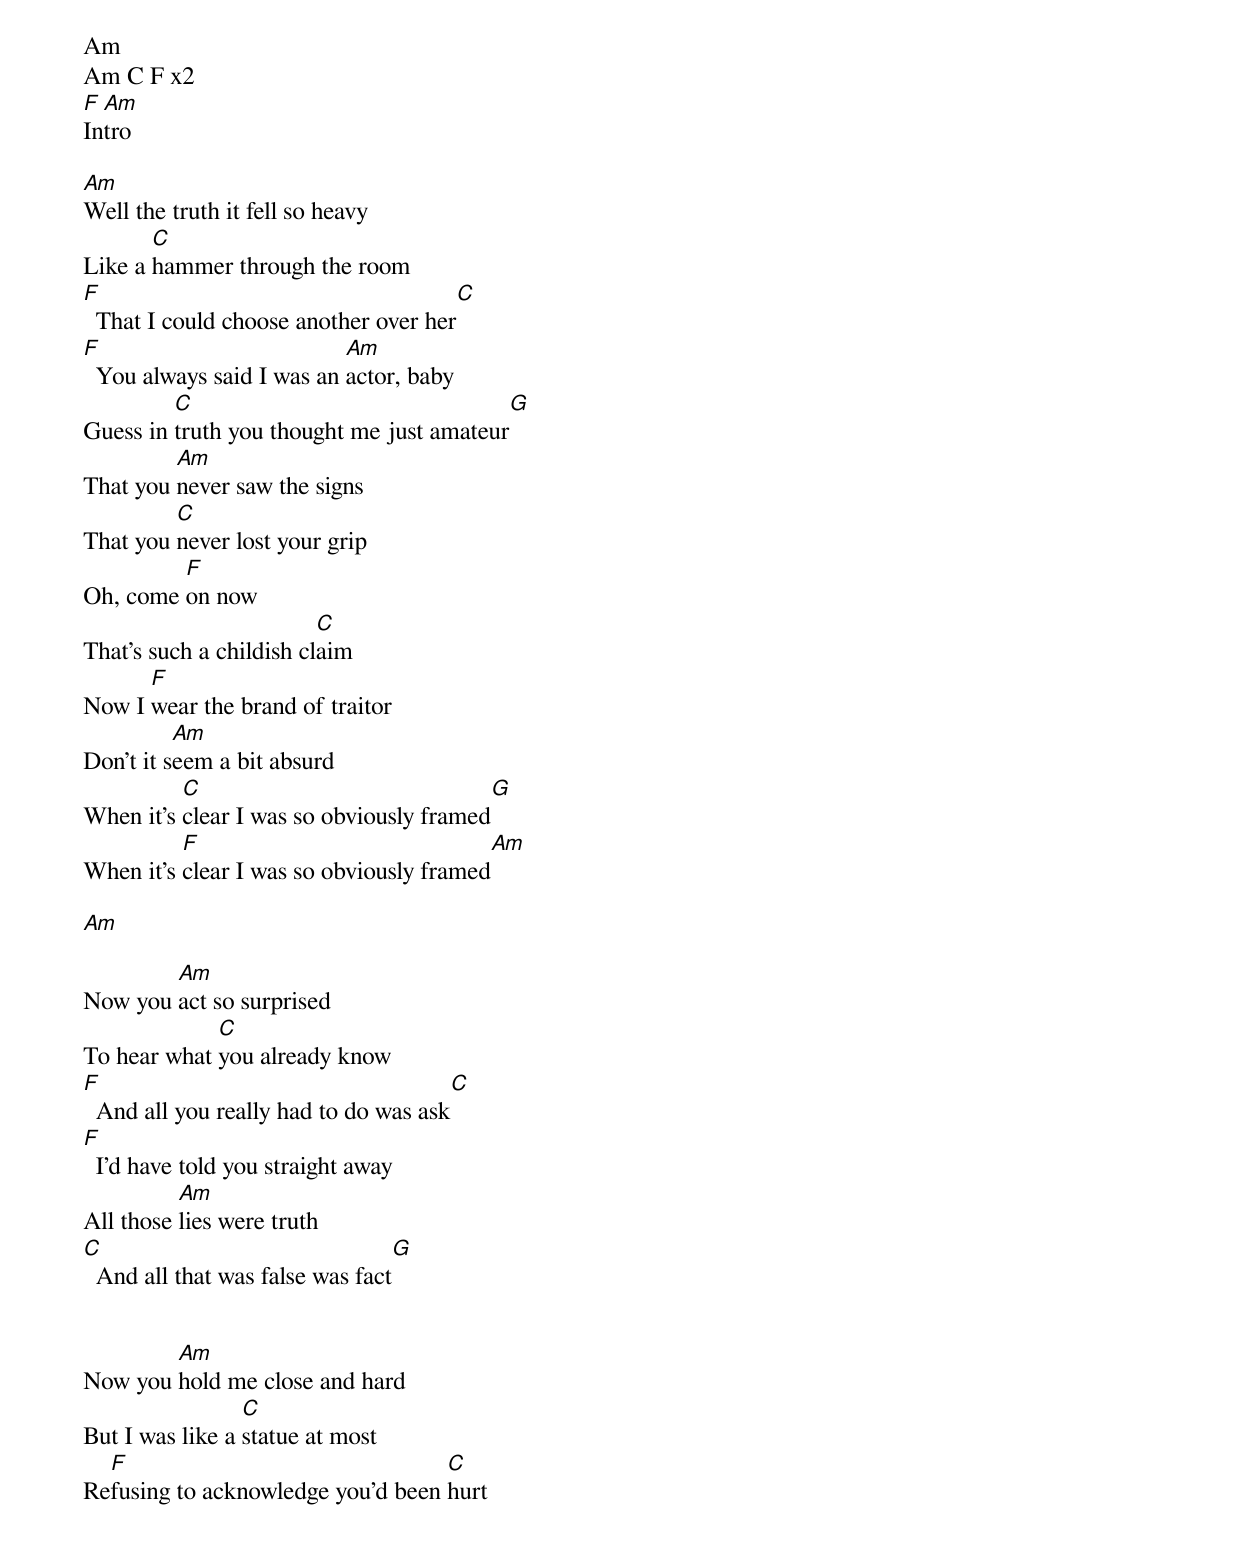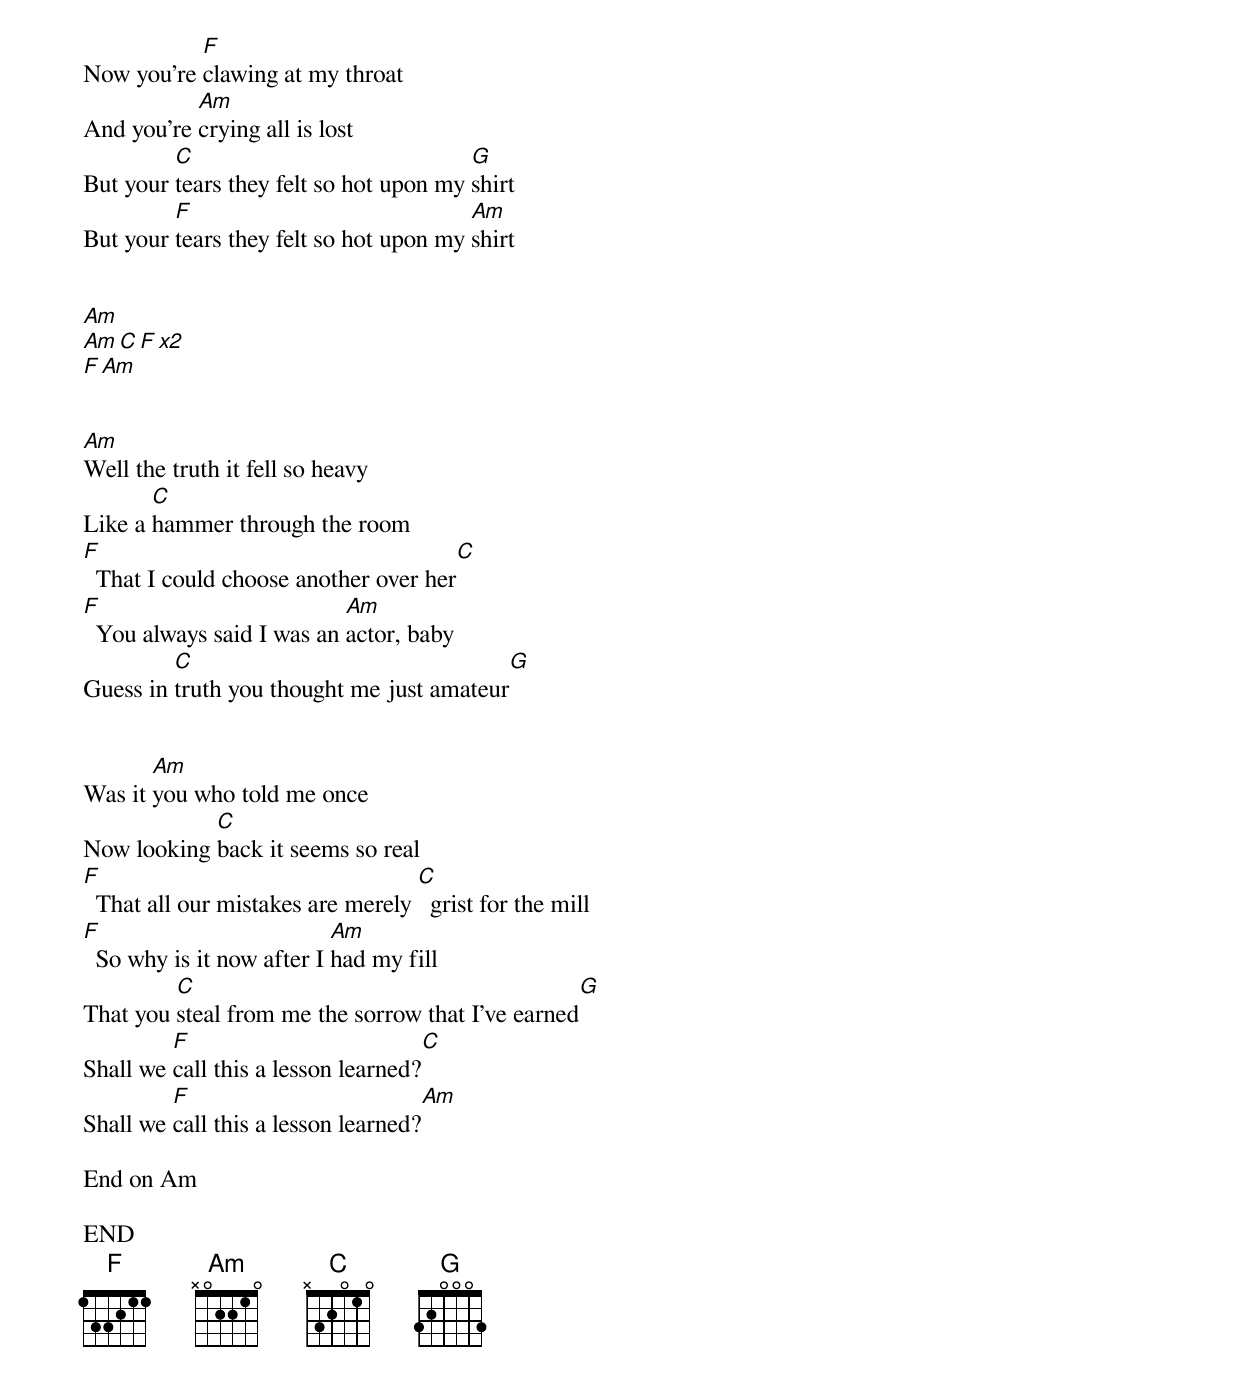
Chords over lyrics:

Am
Am C F x2
F Am
Intro

Am
Well the truth it fell so heavy
       C
Like a hammer through the room
F                                      C
  That I could choose another over her
F                          Am
  You always said I was an actor, baby
         C                                 G
Guess in truth you thought me just amateur
         Am
That you never saw the signs
         C
That you never lost your grip
         F
Oh, come on now
                         C
That's such a childish claim
      F
Now I wear the brand of traitor
          Am
Don't it seem a bit absurd
          C                               G
When it's clear I was so obviously framed
          F                               Am
When it's clear I was so obviously framed

Am

        Am
Now you act so surprised
             C
To hear what you already know
F                                      C
  And all you really had to do was ask
F
  I'd have told you straight away
          Am
All those lies were truth
C                                 G
  And all that was false was fact


        Am
Now you hold me close and hard
                 C
But I was like a statue at most
  F                                C
Refusing to acknowledge you'd been hurt
           F
Now you're clawing at my throat
           Am
And you're crying all is lost
         C                              G
But your tears they felt so hot upon my shirt
         F                              Am
But your tears they felt so hot upon my shirt


Am
Am C F x2
F Am


Am
Well the truth it fell so heavy
       C
Like a hammer through the room
F                                      C
  That I could choose another over her
F                          Am
  You always said I was an actor, baby
         C                                 G
Guess in truth you thought me just amateur


       Am
Was it you who told me once
            C
Now looking back it seems so real
F                                  C
  That all our mistakes are merely   grist for the mill
F                          Am
  So why is it now after I had my fill
         C                                         G
That you steal from me the sorrow that I've earned
         F                           C
Shall we call this a lesson learned?
         F                           Am
Shall we call this a lesson learned?

End on Am

END
